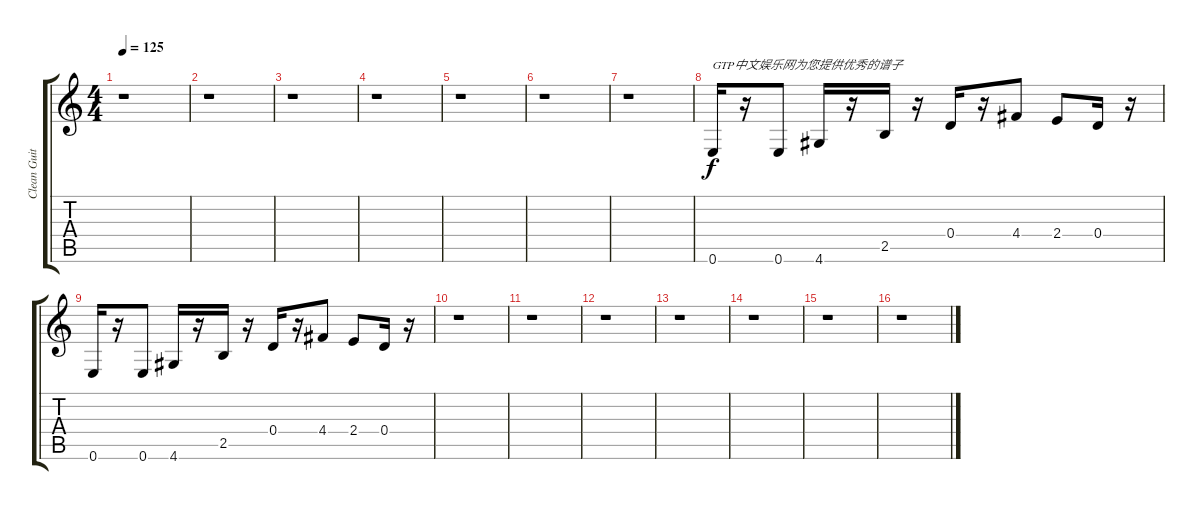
\track ("Clean Guitar (Electric)" "Clean Guit") {instrument electricguitarclean}
\staff {score tabs}
\tuning (E4 B3 G3 D3 A2 E2) {hide}
\ts (4 4)
\tempo 125
\clef g2
\ks c
r.1{dy f instrument electricguitarclean} |
r.1 |
r.1 |
r.1 |
r.1 |
r.1 |
r.1 |
0.6.16{txt "GTP中文娱乐网为您提供优秀的谱子"} r.16 0.6.8 4.6.16 r.16 2.5.16 r.16 0.4.16 r.16 4.4.8 2.4.8 0.4.16 r.16 |
0.6.16 r.16 0.6.8 4.6.16 r.16 2.5.16 r.16 0.4.16 r.16 4.4.8 2.4.8 0.4.16 r.16 |
r.1 |
r.1 |
r.1 |
r.1 |
r.1 |
r.1 |
r.1
